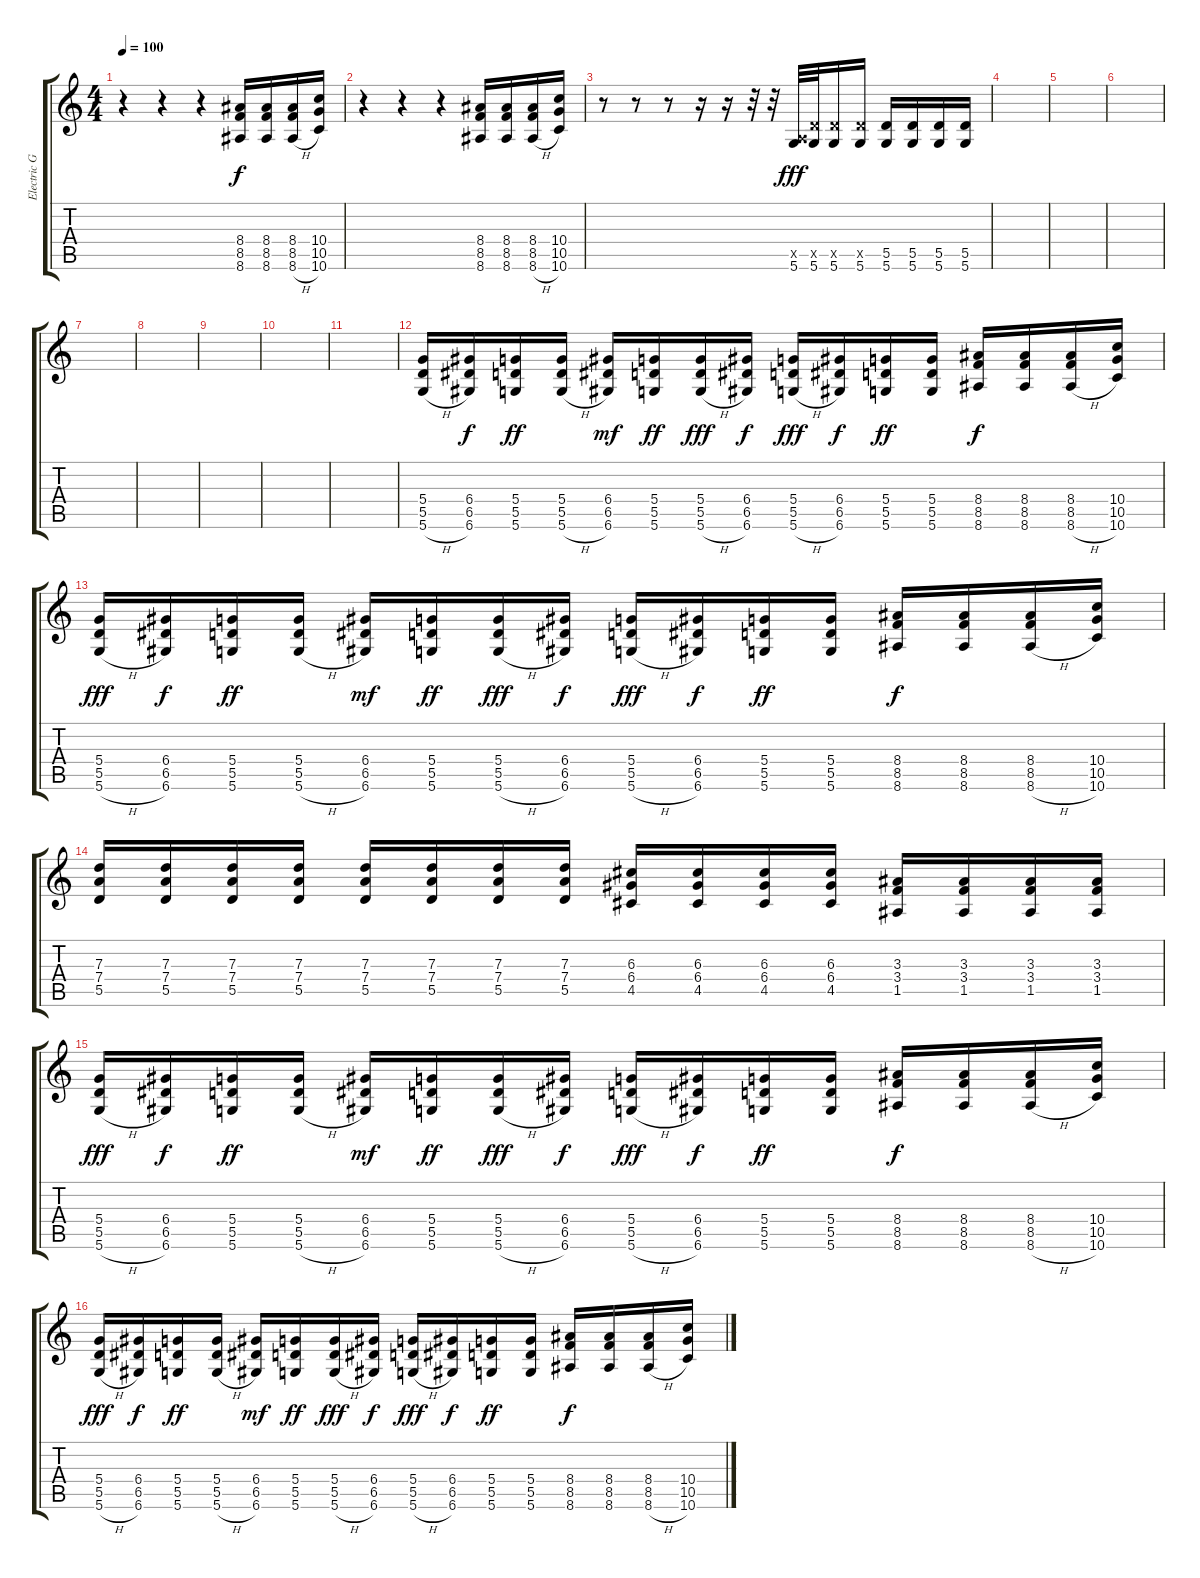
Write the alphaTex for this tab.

\track ("Electric Guitar 2" "Electric G") {instrument distortionguitar}
\staff {score tabs}
\tuning (E4 B3 G3 D3 A2 D2) {hide}
\ts (4 4)
\tempo 100
\clef g2
\ks c
r.4{dy f} r.4 r.4 (8.4 8.5 8.6).16 (8.4 8.5 8.6).16 (8.4 8.5 8.6{h}).16 (10.4 10.5 10.6).16 |
r.4 r.4 r.4 (8.4 8.5 8.6).16 (8.4 8.5 8.6).16 (8.4 8.5 8.6{h}).16 (10.4 10.5 10.6).16 |
r.8 r.8 r.8 r.16 r.16 r.32 r.32 (0.5{x} 5.6).32{dy fff} (5.5{x} 5.6).32 (5.5{x} 5.6).16 (5.5{x} 5.6).16 (5.5 5.6).16 (5.5 5.6).16 (5.5 5.6).16 (5.5 5.6).16 |
|
|
|
|
|
|
|
|
(5.4 5.5 5.6{h}).16 (6.4 6.5 6.6).16{dy f} (5.4 5.5 5.6).16{dy ff} (5.4 5.5 5.6{h}).16 (6.4 6.5 6.6).16{dy mf} (5.4 5.5 5.6).16{dy ff} (5.4 5.5 5.6{h}).16{dy fff} (6.4 6.5 6.6).16{dy f} (5.4 5.5 5.6{h}).16{dy fff} (6.4 6.5 6.6).16{dy f} (5.4 5.5 5.6).16{dy ff} (5.4 5.5 5.6).16 (8.4 8.5 8.6).16{dy f} (8.4 8.5 8.6).16 (8.4 8.5 8.6{h}).16 (10.4 10.5 10.6).16 |
(5.4 5.5 5.6{h}).16{dy fff} (6.4 6.5 6.6).16{dy f} (5.4 5.5 5.6).16{dy ff} (5.4 5.5 5.6{h}).16 (6.4 6.5 6.6).16{dy mf} (5.4 5.5 5.6).16{dy ff} (5.4 5.5 5.6{h}).16{dy fff} (6.4 6.5 6.6).16{dy f} (5.4 5.5 5.6{h}).16{dy fff} (6.4 6.5 6.6).16{dy f} (5.4 5.5 5.6).16{dy ff} (5.4 5.5 5.6).16 (8.4 8.5 8.6).16{dy f} (8.4 8.5 8.6).16 (8.4 8.5 8.6{h}).16 (10.4 10.5 10.6).16 |
(7.3 7.4 5.5).16 (7.3 7.4 5.5).16 (7.3 7.4 5.5).16 (7.3 7.4 5.5).16 (7.3 7.4 5.5).16 (7.3 7.4 5.5).16 (7.3 7.4 5.5).16 (7.3 7.4 5.5).16 (6.3 6.4 4.5).16 (6.3 6.4 4.5).16 (6.3 6.4 4.5).16 (6.3 6.4 4.5).16 (3.3 3.4 1.5).16 (3.3 3.4 1.5).16 (3.3 3.4 1.5).16 (3.3 3.4 1.5).16 |
(5.4 5.5 5.6{h}).16{dy fff} (6.4 6.5 6.6).16{dy f} (5.4 5.5 5.6).16{dy ff} (5.4 5.5 5.6{h}).16 (6.4 6.5 6.6).16{dy mf} (5.4 5.5 5.6).16{dy ff} (5.4 5.5 5.6{h}).16{dy fff} (6.4 6.5 6.6).16{dy f} (5.4 5.5 5.6{h}).16{dy fff} (6.4 6.5 6.6).16{dy f} (5.4 5.5 5.6).16{dy ff} (5.4 5.5 5.6).16 (8.4 8.5 8.6).16{dy f} (8.4 8.5 8.6).16 (8.4 8.5 8.6{h}).16 (10.4 10.5 10.6).16 |
(5.4 5.5 5.6{h}).16{dy fff} (6.4 6.5 6.6).16{dy f} (5.4 5.5 5.6).16{dy ff} (5.4 5.5 5.6{h}).16 (6.4 6.5 6.6).16{dy mf} (5.4 5.5 5.6).16{dy ff} (5.4 5.5 5.6{h}).16{dy fff} (6.4 6.5 6.6).16{dy f} (5.4 5.5 5.6{h}).16{dy fff} (6.4 6.5 6.6).16{dy f} (5.4 5.5 5.6).16{dy ff} (5.4 5.5 5.6).16 (8.4 8.5 8.6).16{dy f} (8.4 8.5 8.6).16 (8.4 8.5 8.6{h}).16 (10.4 10.5 10.6).16
